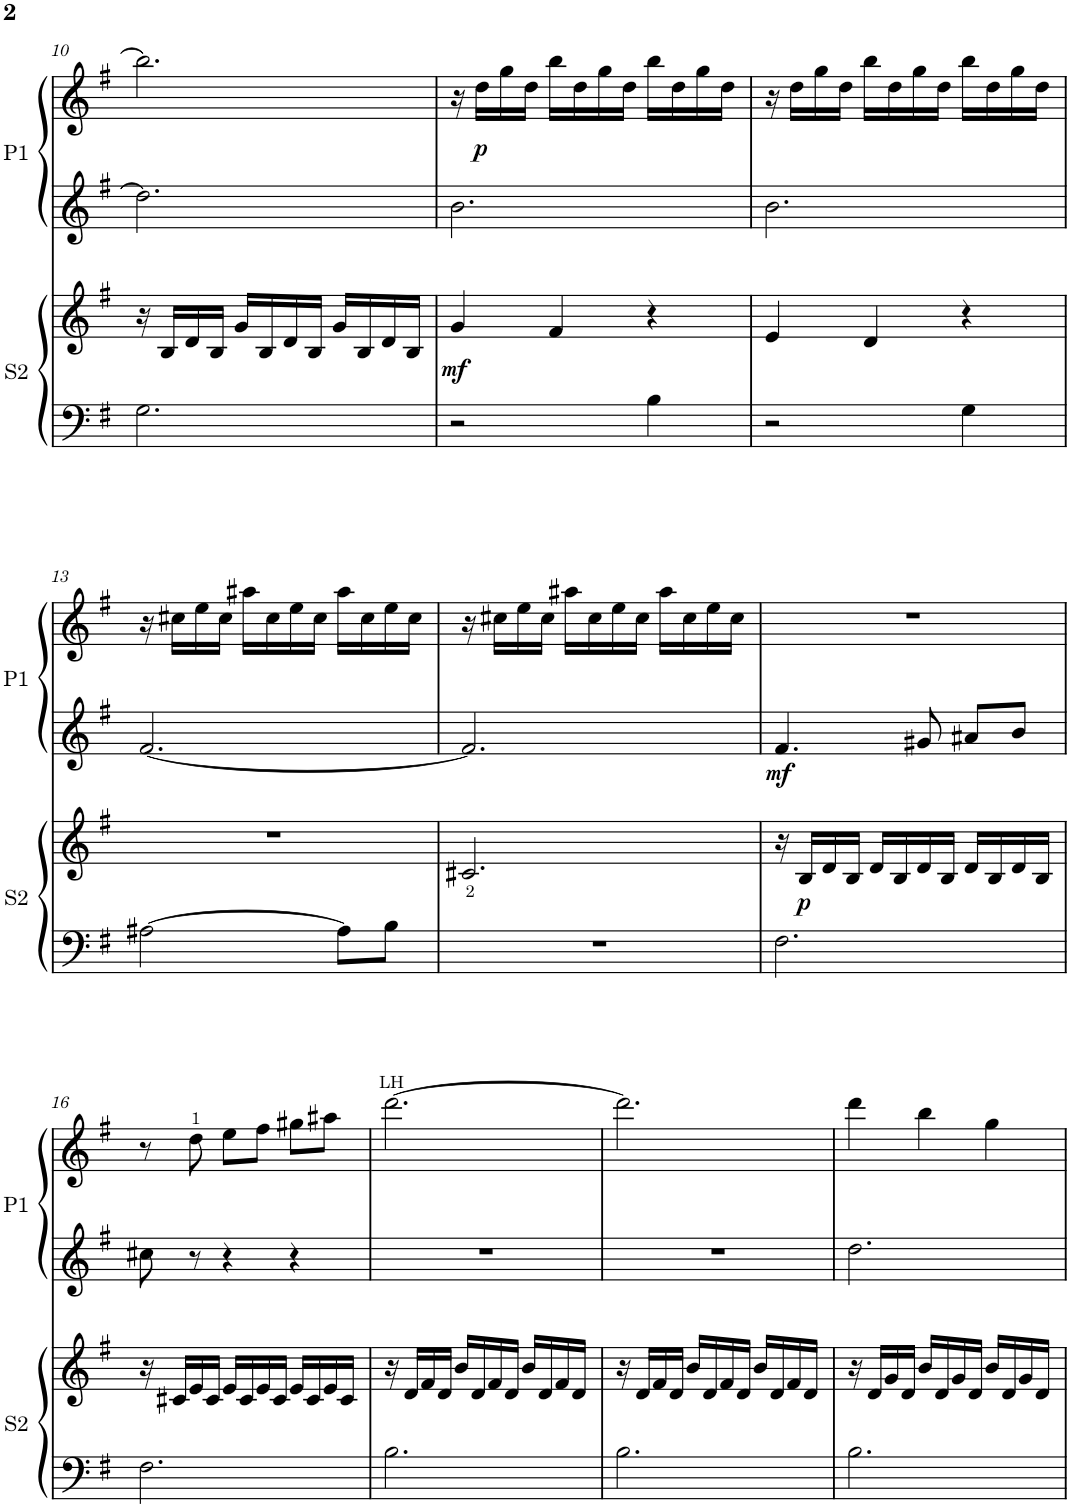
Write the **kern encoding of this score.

**kern	**kern	**dynam	**kern	**kern	**dynam
*part2	*part2	*part2	*part1	*part1	*part1
*staff4	*staff3	*staff3/4	*staff2	*staff1	*staff1/2
*I"Secondo	*	*	*I"Primo	*	*
*I'S2	*	*	*I'P1	*	*
!!LO:PB:g=z
*clefF4	*clefG2	*	*clefG2	*clefG2	*
*k[f#]	*k[f#]	*	*k[f#]	*k[f#]	*
*M3/4	*M3/4	*	*M3/4	*M3/4	*
=10	=10	=10	=10	=10	=10
2.G\	16r	.	2.dd\]	2.bb\]	.
.	16B/LL	.	.	.	.
.	16d/	.	.	.	.
.	16B/JJ	.	.	.	.
.	16g/LL	.	.	.	.
.	16B/	.	.	.	.
.	16d/	.	.	.	.
.	16B/JJ	.	.	.	.
.	16g/LL	.	.	.	.
.	16B/	.	.	.	.
.	16d/	.	.	.	.
.	16B/JJ	.	.	.	.
=11	=11	=11	=11	=11	=11
!	!	!LO:DY:b	!	!	!
2r	4g/	mf	2.b\	16r	.
!	!	!	!	!	!LO:DY:b
.	.	.	.	16dd\LL	p
.	.	.	.	16gg\	.
.	.	.	.	16dd\JJ	.
.	4f#/	.	.	16bb\LL	.
.	.	.	.	16dd\	.
.	.	.	.	16gg\	.
.	.	.	.	16dd\JJ	.
4B\	4r	.	.	16bb\LL	.
.	.	.	.	16dd\	.
.	.	.	.	16gg\	.
.	.	.	.	16dd\JJ	.
=12	=12	=12	=12	=12	=12
2r	4e/	.	2.b\	16r	.
.	.	.	.	16dd\LL	.
.	.	.	.	16gg\	.
.	.	.	.	16dd\JJ	.
.	4d/	.	.	16bb\LL	.
.	.	.	.	16dd\	.
.	.	.	.	16gg\	.
.	.	.	.	16dd\JJ	.
4G\	4r	.	.	16bb\LL	.
.	.	.	.	16dd\	.
.	.	.	.	16gg\	.
.	.	.	.	16dd\JJ	.
!!LO:LB:g=z
=13	=13	=13	=13	=13	=13
[2A#X\	2.r	.	[2.f#/	16r	.
.	.	.	.	16cc#X\LL	.
.	.	.	.	16ee\	.
.	.	.	.	16cc#\JJ	.
.	.	.	.	16aa#X\LL	.
.	.	.	.	16cc#\	.
.	.	.	.	16ee\	.
.	.	.	.	16cc#\JJ	.
8A#\L]	.	.	.	16aa#\LL	.
.	.	.	.	16cc#\	.
8B\J	.	.	.	16ee\	.
.	.	.	.	16cc#\JJ	.
=14	=14	=14	=14	=14	=14
2.r	2.c#X/	.	2.f#/]	16r	.
.	.	.	.	16cc#X\LL	.
.	.	.	.	16ee\	.
.	.	.	.	16cc#\JJ	.
.	.	.	.	16aa#X\LL	.
.	.	.	.	16cc#\	.
.	.	.	.	16ee\	.
.	.	.	.	16cc#\JJ	.
.	.	.	.	16aa#\LL	.
.	.	.	.	16cc#\	.
.	.	.	.	16ee\	.
.	.	.	.	16cc#\JJ	.
=15	=15	=15	=15	=15	=15
!	!	!	!	!	!LO:DY:b=2
2.F#\	16r	.	4.f#/	2.r	mf
!	!	!LO:DY:b	!	!	!
.	16B/LL	p	.	.	.
.	16d/	.	.	.	.
.	16B/JJ	.	.	.	.
.	16d/LL	.	.	.	.
.	16B/	.	.	.	.
.	16d/	.	8g#X/	.	.
.	16B/JJ	.	.	.	.
.	16d/LL	.	8a#X/L	.	.
.	16B/	.	.	.	.
.	16d/	.	8b/J	.	.
.	16B/JJ	.	.	.	.
!!LO:LB:g=z
=16	=16	=16	=16	=16	=16
2.F#\	16r	.	8cc#X\	8r	.
.	16c#X/LL	.	.	.	.
.	16e/	.	8r	8dd\	.
.	16c#/JJ	.	.	.	.
.	16e/LL	.	4r	8ee\L	.
.	16c#/	.	.	.	.
.	16e/	.	.	8ff#\J	.
.	16c#/JJ	.	.	.	.
.	16e/LL	.	4r	8gg#X\L	.
.	16c#/	.	.	.	.
.	16e/	.	.	8aa#X\J	.
.	16c#/JJ	.	.	.	.
=17	=17	=17	=17	=17	=17
2.B\	16r	.	2.r	[2.ddd\	.
.	16d/LL	.	.	.	.
.	16f#/	.	.	.	.
.	16d/JJ	.	.	.	.
.	16b/LL	.	.	.	.
.	16d/	.	.	.	.
.	16f#/	.	.	.	.
.	16d/JJ	.	.	.	.
.	16b/LL	.	.	.	.
.	16d/	.	.	.	.
.	16f#/	.	.	.	.
.	16d/JJ	.	.	.	.
=18	=18	=18	=18	=18	=18
2.B\	16r	.	2.r	2.ddd\]	.
.	16d/LL	.	.	.	.
.	16f#/	.	.	.	.
.	16d/JJ	.	.	.	.
.	16b/LL	.	.	.	.
.	16d/	.	.	.	.
.	16f#/	.	.	.	.
.	16d/JJ	.	.	.	.
.	16b/LL	.	.	.	.
.	16d/	.	.	.	.
.	16f#/	.	.	.	.
.	16d/JJ	.	.	.	.
=19	=19	=19	=19	=19	=19
2.B\	16r	.	2.dd\	4ddd\	.
.	16d/LL	.	.	.	.
.	16g/	.	.	.	.
.	16d/JJ	.	.	.	.
.	16b/LL	.	.	4bb\	.
.	16d/	.	.	.	.
.	16g/	.	.	.	.
.	16d/JJ	.	.	.	.
.	16b/LL	.	.	4gg\	.
.	16d/	.	.	.	.
.	16g/	.	.	.	.
.	16d/JJ	.	.	.	.
=	=	=	=	=	=
*-	*-	*-	*-	*-	*-
